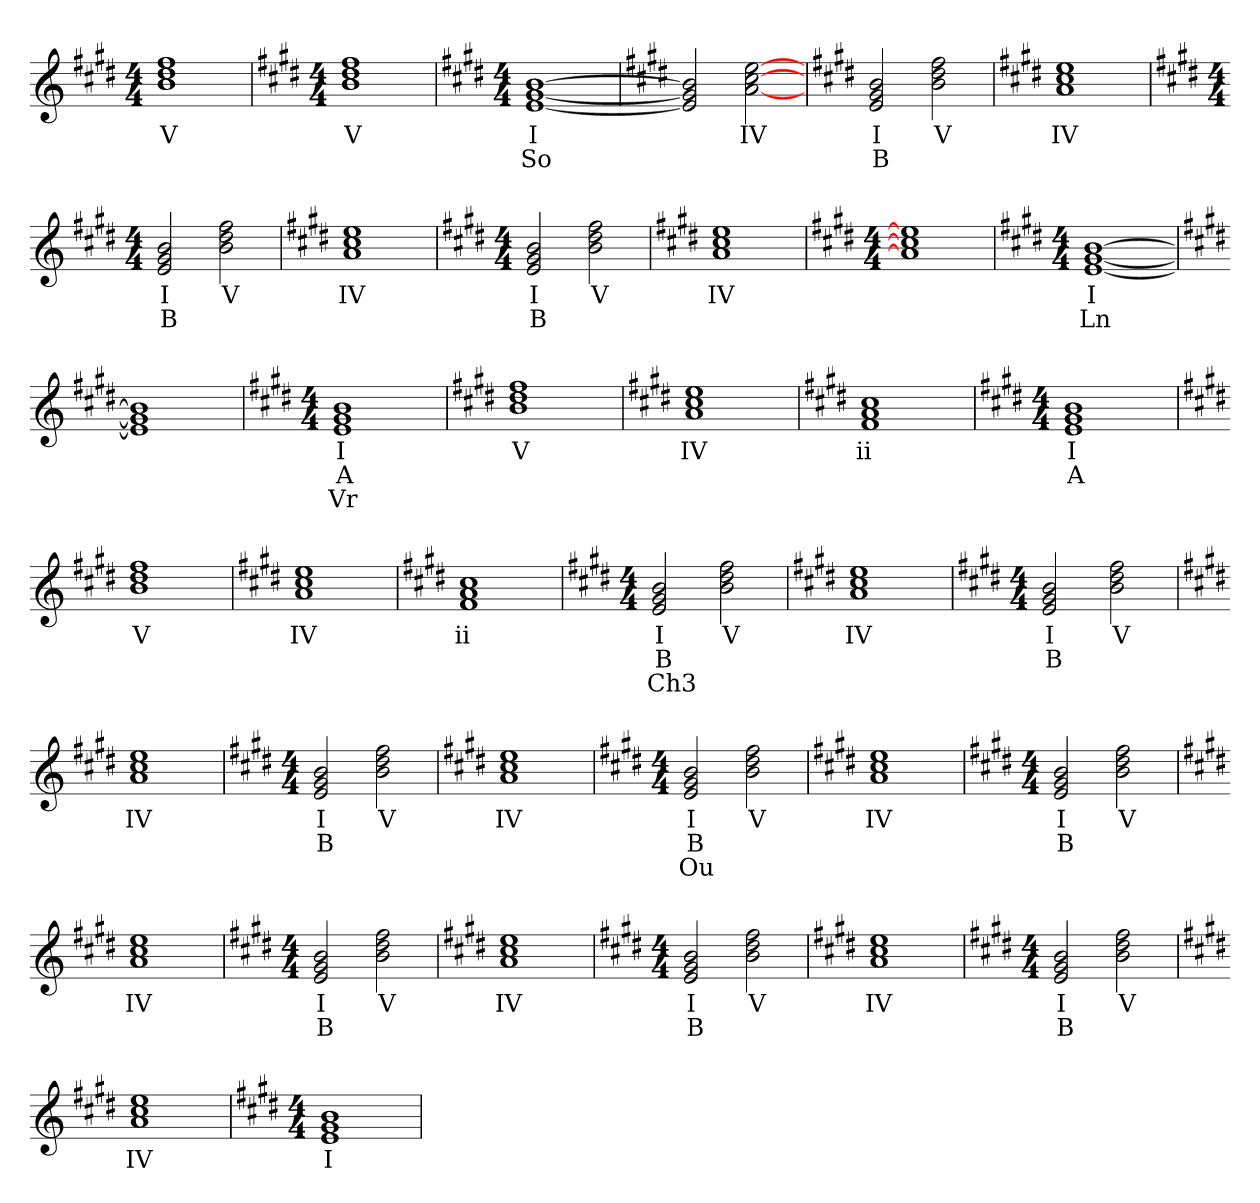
**kern	**text	**text	**text
*part1	*part1	*part1	*part1
*staff1	*staff1	*staff1	*staff1
*k[f#c#g#d#]	*	*	*
*E:	*	*	*
*M4/4	*	*	*
=	=	=	=
1b 1dd# 1ff#	V	.	.
=	=	=	=
*k[f#c#g#d#]	*	*	*
*E:	*	*	*
*M4/4	*	*	*
1b 1dd# 1ff#	V	.	.
=	=	=	=
*k[f#c#g#d#]	*	*	*
*E:	*	*	*
*M4/4	*	*	*
[1e [1g# [1b	I	So	.
=	=	=	=
*k[f#c#g#d#]	*	*	*
*E:	*	*	*
2e] 2g#] 2b]	.	.	.
[2a [2cc# [2ee	IV	.	.
=	=	=	=
*k[f#c#g#d#]	*	*	*
*E:	*	*	*
2e 2g# 2b	I	B	.
2b 2dd# 2ff#	V	.	.
=	=	=	=
*k[f#c#g#d#]	*	*	*
*E:	*	*	*
1a 1cc# 1ee	IV	.	.
=	=	=	=
*k[f#c#g#d#]	*	*	*
*E:	*	*	*
*M4/4	*	*	*
2e 2g# 2b	I	B	.
2b 2dd# 2ff#	V	.	.
=	=	=	=
*k[f#c#g#d#]	*	*	*
*E:	*	*	*
1a 1cc# 1ee	IV	.	.
=	=	=	=
*k[f#c#g#d#]	*	*	*
*E:	*	*	*
*M4/4	*	*	*
2e 2g# 2b	I	B	.
2b 2dd# 2ff#	V	.	.
=	=	=	=
*k[f#c#g#d#]	*	*	*
*E:	*	*	*
1a 1cc# 1ee	IV	.	.
=	=	=	=
*k[f#c#g#d#]	*	*	*
*E:	*	*	*
*M4/4	*	*	*
1a] 1cc#] 1ee]	.	.	.
=	=	=	=
*k[f#c#g#d#]	*	*	*
*E:	*	*	*
*M4/4	*	*	*
[1e [1g# [1b	I	Ln	.
=	=	=	=
*k[f#c#g#d#]	*	*	*
*E:	*	*	*
1e] 1g#] 1b]	.	.	.
=	=	=	=
*k[f#c#g#d#]	*	*	*
*E:	*	*	*
*M4/4	*	*	*
1e 1g# 1b	I	A	Vr
=	=	=	=
*k[f#c#g#d#]	*	*	*
*E:	*	*	*
1b 1dd# 1ff#	V	.	.
=	=	=	=
*k[f#c#g#d#]	*	*	*
*E:	*	*	*
1a 1cc# 1ee	IV	.	.
=	=	=	=
*k[f#c#g#d#]	*	*	*
*E:	*	*	*
1f# 1a 1cc#	ii	.	.
=	=	=	=
*k[f#c#g#d#]	*	*	*
*E:	*	*	*
*M4/4	*	*	*
1e 1g# 1b	I	A	.
=	=	=	=
*k[f#c#g#d#]	*	*	*
*E:	*	*	*
1b 1dd# 1ff#	V	.	.
=	=	=	=
*k[f#c#g#d#]	*	*	*
*E:	*	*	*
1a 1cc# 1ee	IV	.	.
=	=	=	=
*k[f#c#g#d#]	*	*	*
*E:	*	*	*
1f# 1a 1cc#	ii	.	.
=	=	=	=
*k[f#c#g#d#]	*	*	*
*E:	*	*	*
*M4/4	*	*	*
2e 2g# 2b	I	B	Ch3
2b 2dd# 2ff#	V	.	.
=	=	=	=
*k[f#c#g#d#]	*	*	*
*E:	*	*	*
1a 1cc# 1ee	IV	.	.
=	=	=	=
*k[f#c#g#d#]	*	*	*
*E:	*	*	*
*M4/4	*	*	*
2e 2g# 2b	I	B	.
2b 2dd# 2ff#	V	.	.
=	=	=	=
*k[f#c#g#d#]	*	*	*
*E:	*	*	*
1a 1cc# 1ee	IV	.	.
=	=	=	=
*k[f#c#g#d#]	*	*	*
*E:	*	*	*
*M4/4	*	*	*
2e 2g# 2b	I	B	.
2b 2dd# 2ff#	V	.	.
=	=	=	=
*k[f#c#g#d#]	*	*	*
*E:	*	*	*
1a 1cc# 1ee	IV	.	.
=	=	=	=
*k[f#c#g#d#]	*	*	*
*E:	*	*	*
*M4/4	*	*	*
2e 2g# 2b	I	B	Ou
2b 2dd# 2ff#	V	.	.
=	=	=	=
*k[f#c#g#d#]	*	*	*
*E:	*	*	*
1a 1cc# 1ee	IV	.	.
=	=	=	=
*k[f#c#g#d#]	*	*	*
*E:	*	*	*
*M4/4	*	*	*
2e 2g# 2b	I	B	.
2b 2dd# 2ff#	V	.	.
=	=	=	=
*k[f#c#g#d#]	*	*	*
*E:	*	*	*
1a 1cc# 1ee	IV	.	.
=	=	=	=
*k[f#c#g#d#]	*	*	*
*E:	*	*	*
*M4/4	*	*	*
2e 2g# 2b	I	B	.
2b 2dd# 2ff#	V	.	.
=	=	=	=
*k[f#c#g#d#]	*	*	*
*E:	*	*	*
1a 1cc# 1ee	IV	.	.
=	=	=	=
*k[f#c#g#d#]	*	*	*
*E:	*	*	*
*M4/4	*	*	*
2e 2g# 2b	I	B	.
2b 2dd# 2ff#	V	.	.
=	=	=	=
*k[f#c#g#d#]	*	*	*
*E:	*	*	*
1a 1cc# 1ee	IV	.	.
=	=	=	=
*k[f#c#g#d#]	*	*	*
*E:	*	*	*
*M4/4	*	*	*
2e 2g# 2b	I	B	.
2b 2dd# 2ff#	V	.	.
=	=	=	=
*k[f#c#g#d#]	*	*	*
*E:	*	*	*
1a 1cc# 1ee	IV	.	.
=	=	=	=
*k[f#c#g#d#]	*	*	*
*E:	*	*	*
*M4/4	*	*	*
1e 1g# 1b	I	.	.
=	=	=	=
*-	*-	*-	*-
